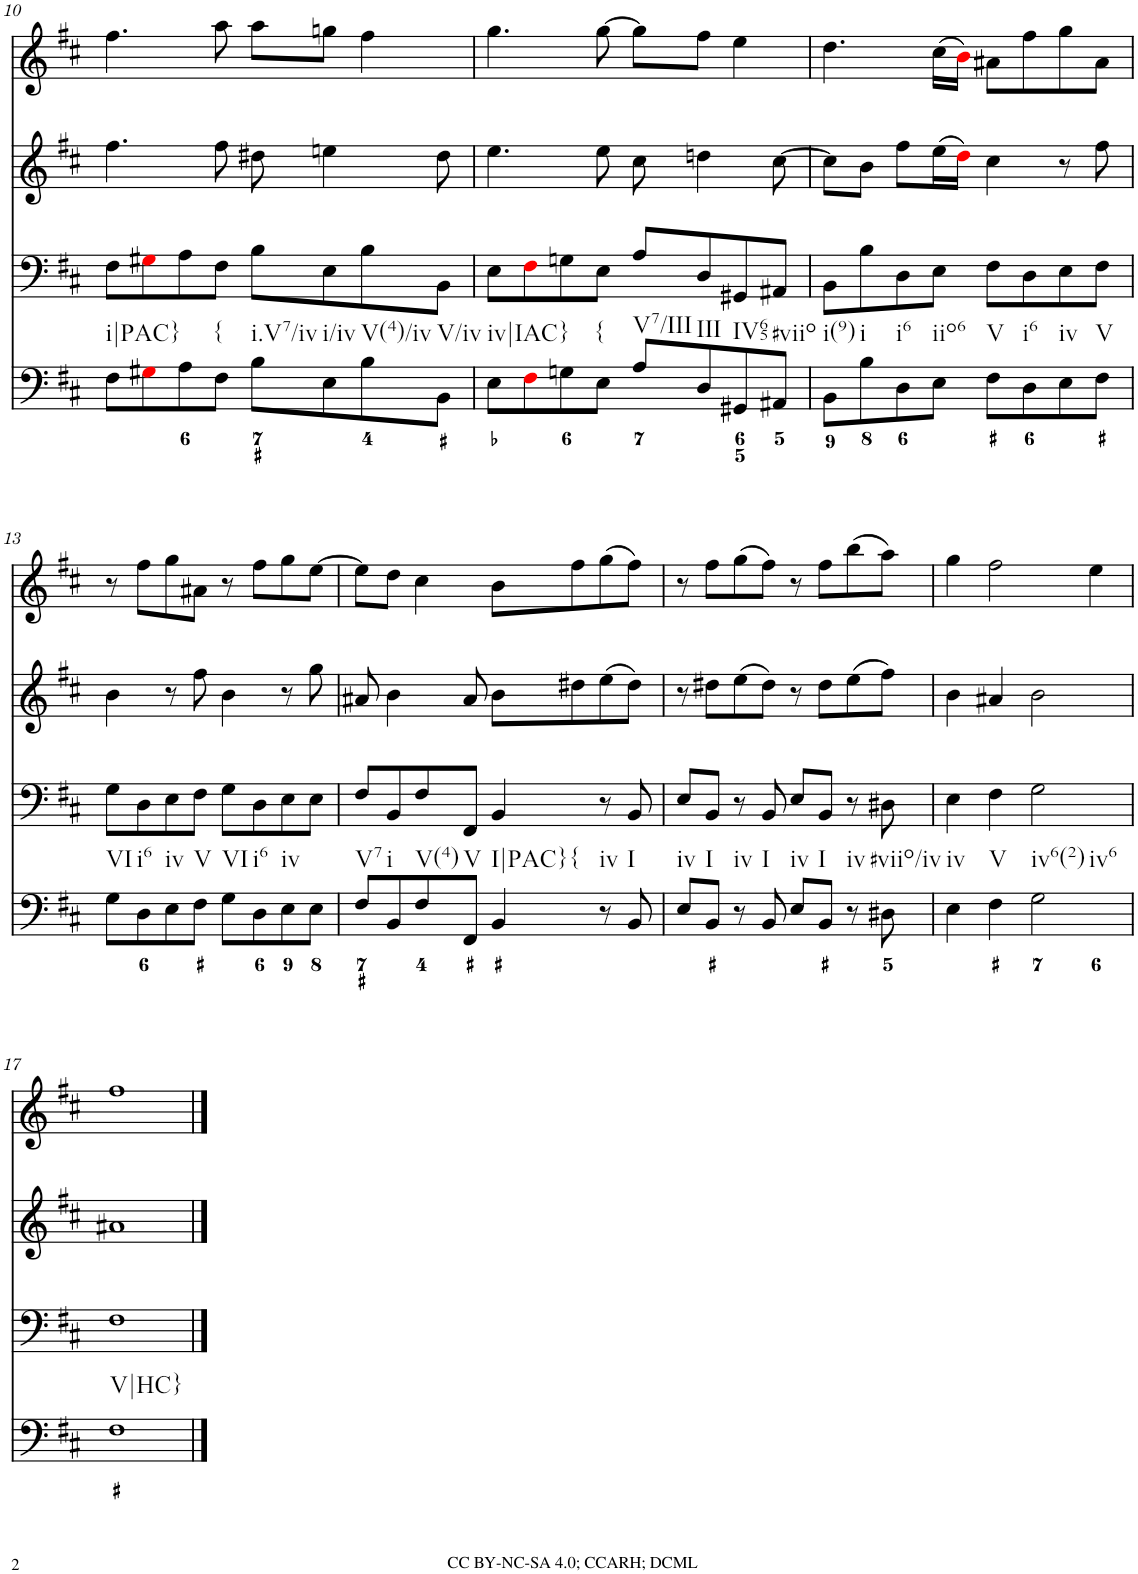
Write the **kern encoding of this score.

**kern	**kern	**kern	**kern
*part4	*part3	*part2	*part1
*staff4	*staff3	*staff2	*staff1
*I"Piano	*I"Piano	*I"Piano	*I"Piano
*I'Pno	*I'Pno	*I'Pno	*I'Pno
!!LO:PB:g=z
*clefF4	*clefF4	*clefG2	*clefG2
*k[f#c#]	*k[f#c#]	*k[f#c#]	*k[f#c#]
*b:	*b:	*b:	*b:
*M4/4	*M4/4	*M4/4	*M4/4
=10	=10	=10	=10
!LO:TX:b:t=i|PAC}	!	!	!
8F#\L	8F#\L	4.ff#\	4.ff#\
8G#Xi\	8G#Xi\	.	.
8A\	8A\	.	.
!LO:TX:b:t={	!	!	!
8F#\J	8F#\J	8ff#\	8aa\
!LO:TX:b:t=i.V7/iv	!	!	!
8B\L	8B\L	8dd#X\	8aa\L
!LO:TX:b:t=i/iv	!	!	!
8E\	8E\	4een\	8ggn\J
!LO:TX:b:t=V(4)/iv	!	!	!
8B\	8B\	.	4ff#\
!LO:TX:b:t=V/iv	!	!	!
8BB\J	8BB\J	8dd#\	.
=11	=11	=11	=11
!LO:TX:b:t=iv|IAC}	!	!	!
8E\L	8E\L	4.ee\	4.gg\
8F#i\	8F#i\	.	.
8Gn\	8Gn\	.	.
!LO:TX:b:t={	!	!	!
8E\J	8E\J	8ee\	[8gg\
!LO:TX:b:t=V7/III	!	!	!
8A/L	8A/L	8cc#\	8gg\L]
!LO:TX:b:t=III	!	!	!
8D/	8D/	4ddn\	8ff#\J
!LO:TX:b:t=IV65	!	!	!
8GG#X/	8GG#X/	.	4ee\
!LO:TX:b:t=#viio	!	!	!
8AA#X/J	8AA#X/J	[8cc#\	.
=12	=12	=12	=12
!LO:TX:b:t=i(9)	!	!	!
8BB\L	8BB\L	8cc#\L]	4.dd\
!LO:TX:b:t=i	!	!	!
8B\	8B\	8b\J	.
!LO:TX:b:t=i6	!	!	!
8D\	8D\	8ff#\L	.
!LO:TX:b:t=iio6	!	!	!
8E\J	8E\J	(16ee\L	(16cc#\LL
.	.	16ddi\JJ)	16bi\JJ)
!LO:TX:b:t=V	!	!	!
8F#\L	8F#\L	4cc#\	8a#X\L
!LO:TX:b:t=i6	!	!	!
8D\	8D\	.	8ff#\
!LO:TX:b:t=iv	!	!	!
8E\	8E\	8r	8gg\
!LO:TX:b:t=V	!	!	!
8F#\J	8F#\J	8ff#\	8a#\J
!!LO:LB:g=z
=13	=13	=13	=13
!LO:TX:b:t=VI	!	!	!
8G\L	8G\L	4b\	8r
!LO:TX:b:t=i6	!	!	!
8D\	8D\	.	8ff#\L
!LO:TX:b:t=iv	!	!	!
8E\	8E\	8r	8gg\
!LO:TX:b:t=V	!	!	!
8F#\J	8F#\J	8ff#\	8a#X\J
!LO:TX:b:t=VI	!	!	!
8G\L	8G\L	4b\	8r
!LO:TX:b:t=i6	!	!	!
8D\	8D\	.	8ff#\L
!LO:TX:b:t=iv	!	!	!
8E\	8E\	8r	8gg\
8E\J	8E\J	8gg\	[8ee\J
=14	=14	=14	=14
!LO:TX:b:t=V7	!	!	!
8F#/L	8F#/L	8a#X/	8ee\L]
!LO:TX:b:t=i	!	!	!
8BB/	8BB/	4b\	8dd\J
!LO:TX:b:t=V(4)	!	!	!
8F#/	8F#/	.	4cc#\
!LO:TX:b:t=V	!	!	!
8FF#/J	8FF#/J	8a#/	.
!LO:TX:b:t=I|PAC}	!	!	!
!LO:TX:b:t={	!	!	!
4BB/	4BB/	8b\L	8b\L
.	.	8dd#X\	8ff#\
!LO:TX:b:t=iv	!	!	!
8r	8r	(8ee\	(8gg\
!LO:TX:b:t=I	!	!	!
8BB/	8BB/	8dd#\J)	8ff#\J)
=15	=15	=15	=15
!LO:TX:b:t=iv	!	!	!
8E/L	8E/L	8r	8r
!LO:TX:b:t=I	!	!	!
8BB/J	8BB/J	8dd#X\L	8ff#\L
!LO:TX:b:t=iv	!	!	!
8r	8r	(8ee\	(8gg\
!LO:TX:b:t=I	!	!	!
8BB/	8BB/	8dd#\J)	8ff#\J)
!LO:TX:b:t=iv	!	!	!
8E/L	8E/L	8r	8r
!LO:TX:b:t=I	!	!	!
8BB/J	8BB/J	8dd#\L	8ff#\L
!LO:TX:b:t=iv	!	!	!
8r	8r	(8ee\	(8bb\
!LO:TX:b:t=#viio/iv	!	!	!
8D#X\	8D#X\	8ff#\J)	8aa\J)
=16	=16	=16	=16
!LO:TX:b:t=iv	!	!	!
4E\	4E\	4b\	4gg\
!LO:TX:b:t=V	!	!	!
4F#\	4F#\	4a#X/	2ff#\
!LO:TX:b:t=iv6(2)	!	!	!
!LO:TX:b:t=iv6	!	!	!
2G\	2G\	2b\	.
.	.	.	4ee\
!!LO:LB:g=z
=17	=17	=17	=17
!LO:TX:b:t=V|HC}	!	!	!
1F#	1F#	1a#X	1ff#
==	==	==	==
*-	*-	*-	*-
